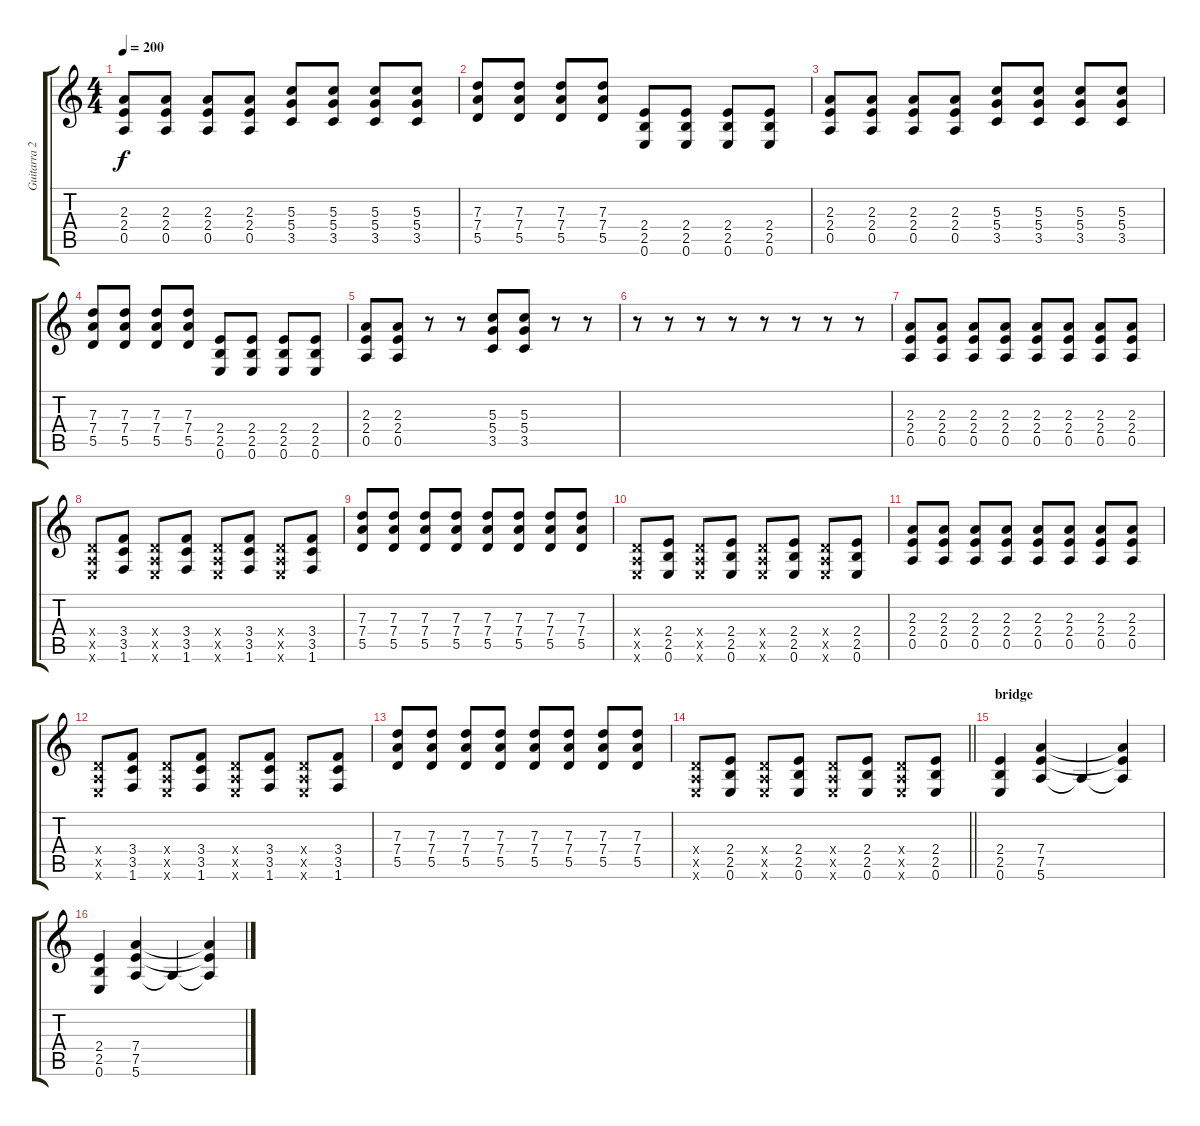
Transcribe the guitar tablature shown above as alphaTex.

\track ("Guitarra 2" "Guitarra 2") {instrument overdrivenguitar}
\staff {score tabs}
\tuning (E4 B3 G3 D3 A2 E2) {hide}
\ts (4 4)
\tempo 200
\clef g2
\ks c
(2.3 2.4 0.5).8{dy f} (2.3 2.4 0.5).8 (2.3 2.4 0.5).8 (2.3 2.4 0.5).8 (5.3 5.4 3.5).8 (5.3 5.4 3.5).8 (5.3 5.4 3.5).8 (5.3 5.4 3.5).8 |
(7.3 7.4 5.5).8 (7.3 7.4 5.5).8 (7.3 7.4 5.5).8 (7.3 7.4 5.5).8 (2.4 2.5 0.6).8 (2.4 2.5 0.6).8 (2.4 2.5 0.6).8 (2.4 2.5 0.6).8 |
(2.3 2.4 0.5).8 (2.3 2.4 0.5).8 (2.3 2.4 0.5).8 (2.3 2.4 0.5).8 (5.3 5.4 3.5).8 (5.3 5.4 3.5).8 (5.3 5.4 3.5).8 (5.3 5.4 3.5).8 |
(7.3 7.4 5.5).8 (7.3 7.4 5.5).8 (7.3 7.4 5.5).8 (7.3 7.4 5.5).8 (2.4 2.5 0.6).8 (2.4 2.5 0.6).8 (2.4 2.5 0.6).8 (2.4 2.5 0.6).8 |
(2.3 2.4 0.5).8 (2.3 2.4 0.5).8 r.8 r.8 (5.3 5.4 3.5).8 (5.3 5.4 3.5).8 r.8 r.8 |
r.8 r.8 r.8 r.8 r.8 r.8 r.8 r.8 |
(2.3 2.4 0.5).8 (2.3 2.4 0.5).8 (2.3 2.4 0.5).8 (2.3 2.4 0.5).8 (2.3 2.4 0.5).8 (2.3 2.4 0.5).8 (2.3 2.4 0.5).8 (2.3 2.4 0.5).8 |
(0.4{x} 0.5{x} 0.6{x}).8 (3.4 3.5 1.6).8 (0.4{x} 0.5{x} 0.6{x}).8 (3.4 3.5 1.6).8 (0.4{x} 0.5{x} 0.6{x}).8 (3.4 3.5 1.6).8 (0.4{x} 0.5{x} 0.6{x}).8 (3.4 3.5 1.6).8 |
(7.3 7.4 5.5).8 (7.3 7.4 5.5).8 (7.3 7.4 5.5).8 (7.3 7.4 5.5).8 (7.3 7.4 5.5).8 (7.3 7.4 5.5).8 (7.3 7.4 5.5).8 (7.3 7.4 5.5).8 |
(0.4{x} 0.5{x} 0.6{x}).8 (2.4 2.5 0.6).8 (0.4{x} 0.5{x} 0.6{x}).8 (2.4 2.5 0.6).8 (0.4{x} 0.5{x} 0.6{x}).8 (2.4 2.5 0.6).8 (0.4{x} 0.5{x} 0.6{x}).8 (2.4 2.5 0.6).8 |
(2.3 2.4 0.5).8 (2.3 2.4 0.5).8 (2.3 2.4 0.5).8 (2.3 2.4 0.5).8 (2.3 2.4 0.5).8 (2.3 2.4 0.5).8 (2.3 2.4 0.5).8 (2.3 2.4 0.5).8 |
(0.4{x} 0.5{x} 0.6{x}).8 (3.4 3.5 1.6).8 (0.4{x} 0.5{x} 0.6{x}).8 (3.4 3.5 1.6).8 (0.4{x} 0.5{x} 0.6{x}).8 (3.4 3.5 1.6).8 (0.4{x} 0.5{x} 0.6{x}).8 (3.4 3.5 1.6).8 |
(7.3 7.4 5.5).8 (7.3 7.4 5.5).8 (7.3 7.4 5.5).8 (7.3 7.4 5.5).8 (7.3 7.4 5.5).8 (7.3 7.4 5.5).8 (7.3 7.4 5.5).8 (7.3 7.4 5.5).8 |
\barLineRight lightlight
(0.4{x} 0.5{x} 0.6{x}).8 (2.4 2.5 0.6).8 (0.4{x} 0.5{x} 0.6{x}).8 (2.4 2.5 0.6).8 (0.4{x} 0.5{x} 0.6{x}).8 (2.4 2.5 0.6).8 (0.4{x} 0.5{x} 0.6{x}).8 (2.4 2.5 0.6).8 |
\section ("" "bridge")
(2.4 2.5 0.6).4 (7.4 7.5 5.6).4 5.6{t}.4 (7.4{t} 7.5{t} 5.6{t}).4 |
(2.4 2.5 0.6).4 (7.4 7.5 5.6).4 5.6{t}.4 (7.4{t} 7.5{t} 5.6{t}).4
